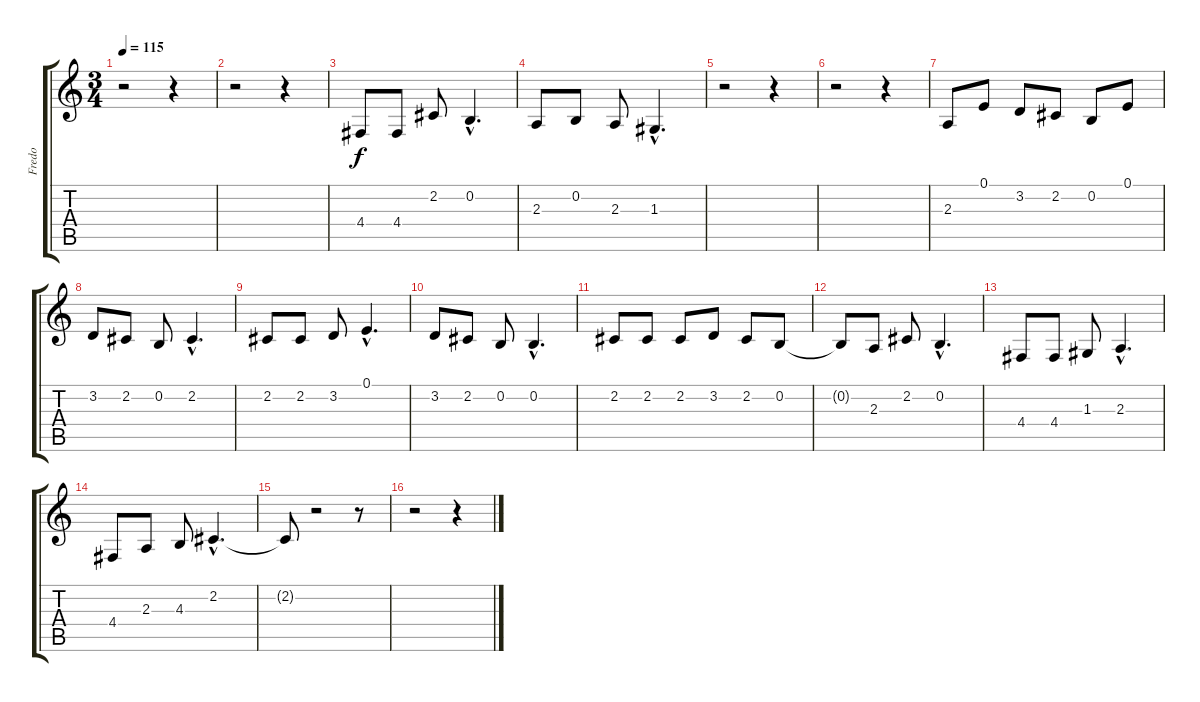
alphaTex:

\track ("Fredo" "Fredo") {instrument baritonesax}
\staff {score tabs}
\tuning (E4 B3 G3 D3 A2 E2) {hide}
\ts (3 4)
\tempo 115
\clef g2
\ks c
r.2{dy f} r.4 |
r.2 r.4 |
4.4.8 4.4.8 2.2.8 0.2{hac}.4{d} |
2.3.8 0.2.8 2.3.8 1.3{hac}.4{d} |
r.2 r.4 |
r.2 r.4 |
2.3.8 0.1.8 3.2.8 2.2.8 0.2.8 0.1.8 |
3.2.8 2.2.8 0.2.8 2.2{hac}.4{d} |
2.2.8 2.2.8 3.2.8 0.1{hac}.4{d} |
3.2.8 2.2.8 0.2.8 0.2{hac}.4{d} |
2.2.8 2.2.8 2.2.8 3.2.8 2.2.8 0.2.8 |
0.2{t}.8 2.3.8 2.2.8 0.2{hac}.4{d} |
4.4.8 4.4.8 1.3.8 2.3{hac}.4{d} |
4.4.8 2.3.8 4.3.8 2.2{hac}.4{d} |
2.2{t}.8 r.2 r.8 |
r.2 r.4
